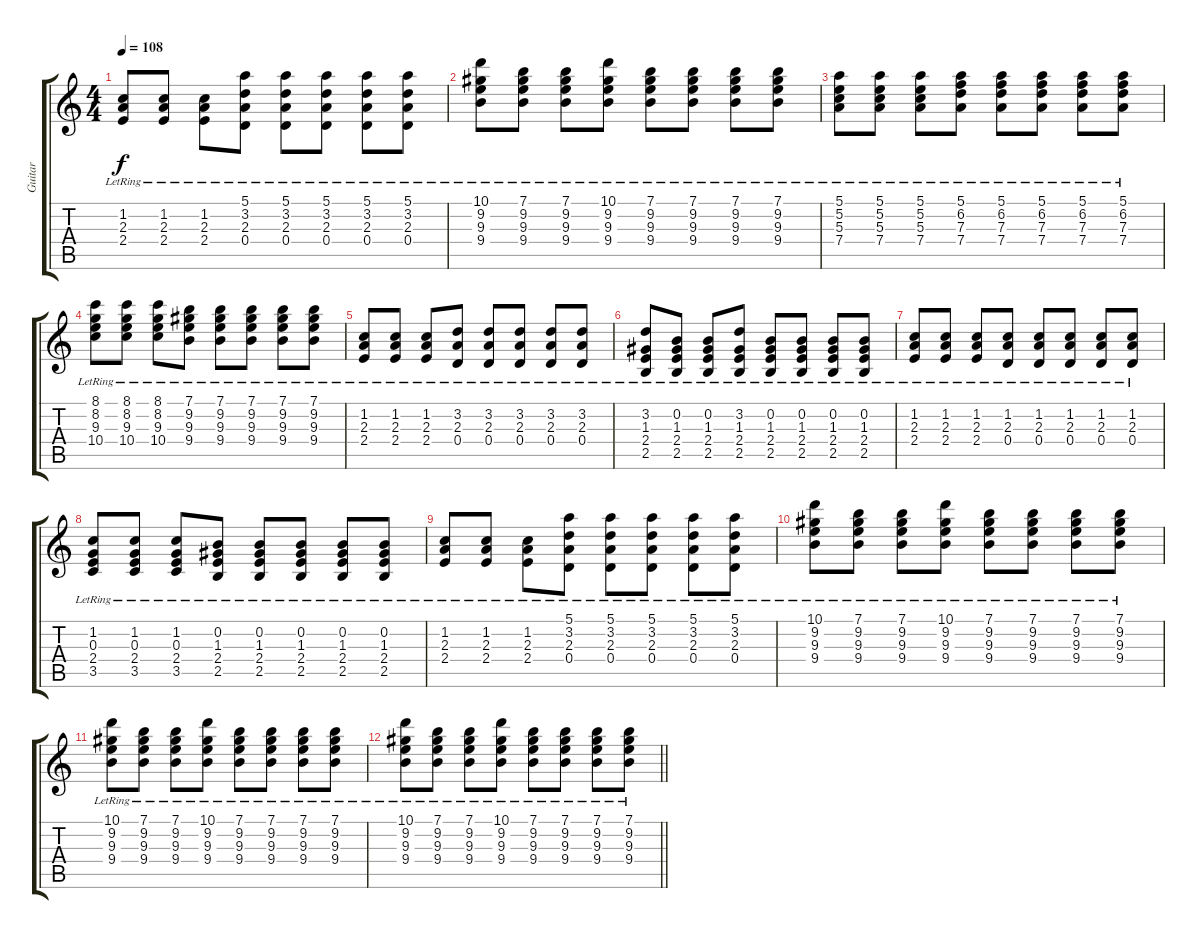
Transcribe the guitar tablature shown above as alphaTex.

\track ("Guitar" "Guitar") {instrument acousticguitarsteel}
\staff {score tabs}
\tuning (E4 B3 G3 D3 A2 E2) {hide}
\ts (4 4)
\tempo 108
\clef g2
\ks c
(1.2{lr} 2.3{lr} 2.4{lr}).8{dy f} (1.2{lr} 2.3{lr} 2.4{lr}).8 (1.2{lr} 2.3{lr} 2.4{lr}).8 (5.1 3.2{lr} 2.3{lr} 0.4{lr}).8 (5.1 3.2{lr} 2.3{lr} 0.4{lr}).8 (5.1 3.2{lr} 2.3{lr} 0.4{lr}).8 (5.1 3.2{lr} 2.3{lr} 0.4{lr}).8 (5.1 3.2{lr} 2.3{lr} 0.4{lr}).8 |
(10.1 9.2{lr} 9.3{lr} 9.4).8 (7.1 9.2{lr} 9.3{lr} 9.4).8 (7.1 9.2{lr} 9.3{lr} 9.4).8 (10.1 9.2{lr} 9.3{lr} 9.4).8 (7.1 9.2{lr} 9.3{lr} 9.4).8 (7.1 9.2{lr} 9.3{lr} 9.4).8 (7.1 9.2{lr} 9.3{lr} 9.4).8 (7.1 9.2{lr} 9.3{lr} 9.4).8 |
(5.1{lr} 5.2{lr} 5.3{lr} 7.4{lr}).8 (5.1{lr} 5.2{lr} 5.3{lr} 7.4{lr}).8 (5.1{lr} 5.2{lr} 5.3{lr} 7.4{lr}).8 (5.1{lr} 6.2{lr} 7.3{lr} 7.4{lr}).8 (5.1{lr} 6.2{lr} 7.3{lr} 7.4{lr}).8 (5.1{lr} 6.2{lr} 7.3{lr} 7.4{lr}).8 (5.1{lr} 6.2{lr} 7.3{lr} 7.4{lr}).8 (5.1{lr} 6.2{lr} 7.3{lr} 7.4{lr}).8 |
(8.1{lr} 8.2{lr} 9.3{lr} 10.4{lr}).8 (8.1{lr} 8.2{lr} 9.3{lr} 10.4{lr}).8 (8.1{lr} 8.2{lr} 9.3{lr} 10.4{lr}).8 (7.1{lr} 9.2{lr} 9.3{lr} 9.4{lr}).8 (7.1{lr} 9.2{lr} 9.3{lr} 9.4{lr}).8 (7.1{lr} 9.2{lr} 9.3{lr} 9.4{lr}).8 (7.1{lr} 9.2{lr} 9.3{lr} 9.4{lr}).8 (7.1{lr} 9.2{lr} 9.3{lr} 9.4{lr}).8 |
(1.2{lr} 2.3{lr} 2.4{lr}).8 (1.2{lr} 2.3{lr} 2.4{lr}).8 (1.2{lr} 2.3{lr} 2.4{lr}).8 (3.2{lr} 2.3{lr} 0.4{lr}).8 (3.2{lr} 2.3{lr} 0.4{lr}).8 (3.2{lr} 2.3{lr} 0.4{lr}).8 (3.2{lr} 2.3{lr} 0.4{lr}).8 (3.2{lr} 2.3{lr} 0.4{lr}).8 |
(3.2{lr} 1.3{lr} 2.4{lr} 2.5{lr}).8 (0.2{lr} 1.3{lr} 2.4{lr} 2.5{lr}).8 (0.2{lr} 1.3{lr} 2.4{lr} 2.5{lr}).8 (3.2{lr} 1.3{lr} 2.4{lr} 2.5{lr}).8 (0.2{lr} 1.3{lr} 2.4{lr} 2.5{lr}).8 (0.2{lr} 1.3{lr} 2.4{lr} 2.5{lr}).8 (0.2{lr} 1.3{lr} 2.4{lr} 2.5{lr}).8 (0.2{lr} 1.3{lr} 2.4{lr} 2.5{lr}).8 |
(1.2{lr} 2.3{lr} 2.4{lr}).8 (1.2{lr} 2.3{lr} 2.4{lr}).8 (1.2{lr} 2.3{lr} 2.4{lr}).8 (1.2{lr} 2.3{lr} 0.4{lr}).8 (1.2{lr} 2.3{lr} 0.4{lr}).8 (1.2{lr} 2.3{lr} 0.4{lr}).8 (1.2{lr} 2.3{lr} 0.4{lr}).8 (1.2{lr} 2.3{lr} 0.4{lr}).8 |
(1.2{lr} 0.3{lr} 2.4{lr} 3.5{lr}).8 (1.2{lr} 0.3{lr} 2.4{lr} 3.5{lr}).8 (1.2{lr} 0.3{lr} 2.4{lr} 3.5{lr}).8 (0.2{lr} 1.3{lr} 2.4{lr} 2.5{lr}).8 (0.2{lr} 1.3{lr} 2.4{lr} 2.5{lr}).8 (0.2{lr} 1.3{lr} 2.4{lr} 2.5{lr}).8 (0.2{lr} 1.3{lr} 2.4{lr} 2.5{lr}).8 (0.2{lr} 1.3{lr} 2.4{lr} 2.5{lr}).8 |
(1.2{lr} 2.3{lr} 2.4{lr}).8 (1.2{lr} 2.3{lr} 2.4{lr}).8 (1.2{lr} 2.3{lr} 2.4{lr}).8 (5.1 3.2{lr} 2.3{lr} 0.4{lr}).8 (5.1 3.2{lr} 2.3{lr} 0.4{lr}).8 (5.1 3.2{lr} 2.3{lr} 0.4{lr}).8 (5.1 3.2{lr} 2.3{lr} 0.4{lr}).8 (5.1 3.2{lr} 2.3{lr} 0.4{lr}).8 |
(10.1 9.2{lr} 9.3{lr} 9.4).8 (7.1 9.2{lr} 9.3{lr} 9.4).8 (7.1 9.2{lr} 9.3{lr} 9.4).8 (10.1 9.2{lr} 9.3{lr} 9.4).8 (7.1 9.2{lr} 9.3{lr} 9.4).8 (7.1 9.2{lr} 9.3{lr} 9.4).8 (7.1 9.2{lr} 9.3{lr} 9.4).8 (7.1 9.2{lr} 9.3{lr} 9.4).8 |
(10.1 9.2{lr} 9.3{lr} 9.4).8 (7.1 9.2{lr} 9.3{lr} 9.4).8 (7.1 9.2{lr} 9.3{lr} 9.4).8 (10.1 9.2{lr} 9.3{lr} 9.4).8 (7.1 9.2{lr} 9.3{lr} 9.4).8 (7.1 9.2{lr} 9.3{lr} 9.4).8 (7.1 9.2{lr} 9.3{lr} 9.4).8 (7.1 9.2{lr} 9.3{lr} 9.4).8 |
\barLineRight lightlight
(10.1 9.2{lr} 9.3{lr} 9.4).8 (7.1 9.2{lr} 9.3{lr} 9.4).8 (7.1 9.2{lr} 9.3{lr} 9.4).8 (10.1 9.2{lr} 9.3{lr} 9.4).8 (7.1 9.2{lr} 9.3{lr} 9.4).8 (7.1 9.2{lr} 9.3{lr} 9.4).8 (7.1 9.2{lr} 9.3{lr} 9.4).8 (7.1 9.2{lr} 9.3{lr} 9.4).8
